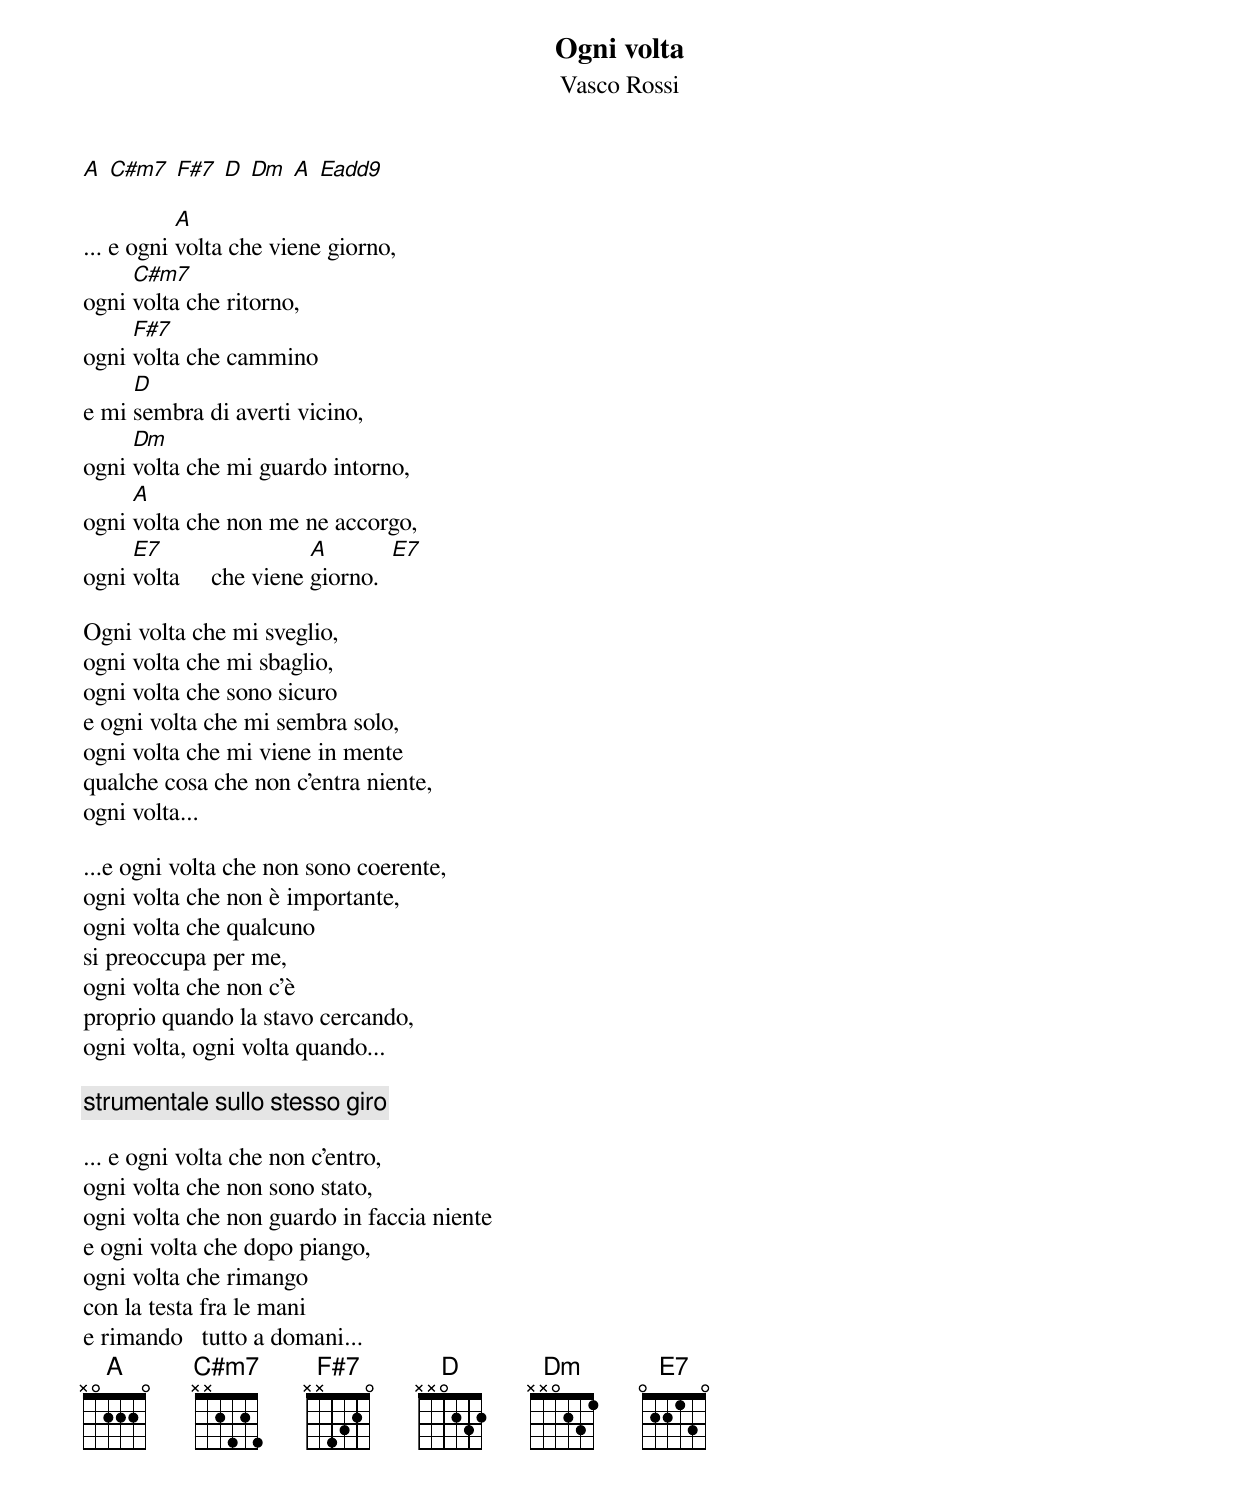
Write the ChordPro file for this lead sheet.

{title: Ogni volta}
{subtitle: Vasco Rossi}
[A] [C#m7] [F#7] [D] [Dm] [A] [Eadd9]

... e ogni [A]volta che viene giorno,
ogni [C#m7]volta che ritorno,
ogni [F#7]volta che cammino
e mi [D]sembra di averti vicino,
ogni [Dm]volta che mi guardo intorno,
ogni [A]volta che non me ne accorgo,
ogni [E7]volta     che viene [A]giorno.  [E7]

Ogni volta che mi sveglio,
ogni volta che mi sbaglio,
ogni volta che sono sicuro
e ogni volta che mi sembra solo,
ogni volta che mi viene in mente
qualche cosa che non c'entra niente,
ogni volta...

...e ogni volta che non sono coerente,
ogni volta che non è importante,
ogni volta che qualcuno
si preoccupa per me,
ogni volta che non c'è
proprio quando la stavo cercando,
ogni volta, ogni volta quando...

{c: strumentale sullo stesso giro}

... e ogni volta che non c'entro,
ogni volta che non sono stato,
ogni volta che non guardo in faccia niente
e ogni volta che dopo piango,
ogni volta che rimango
con la testa fra le mani
e rimando   tutto a domani...
